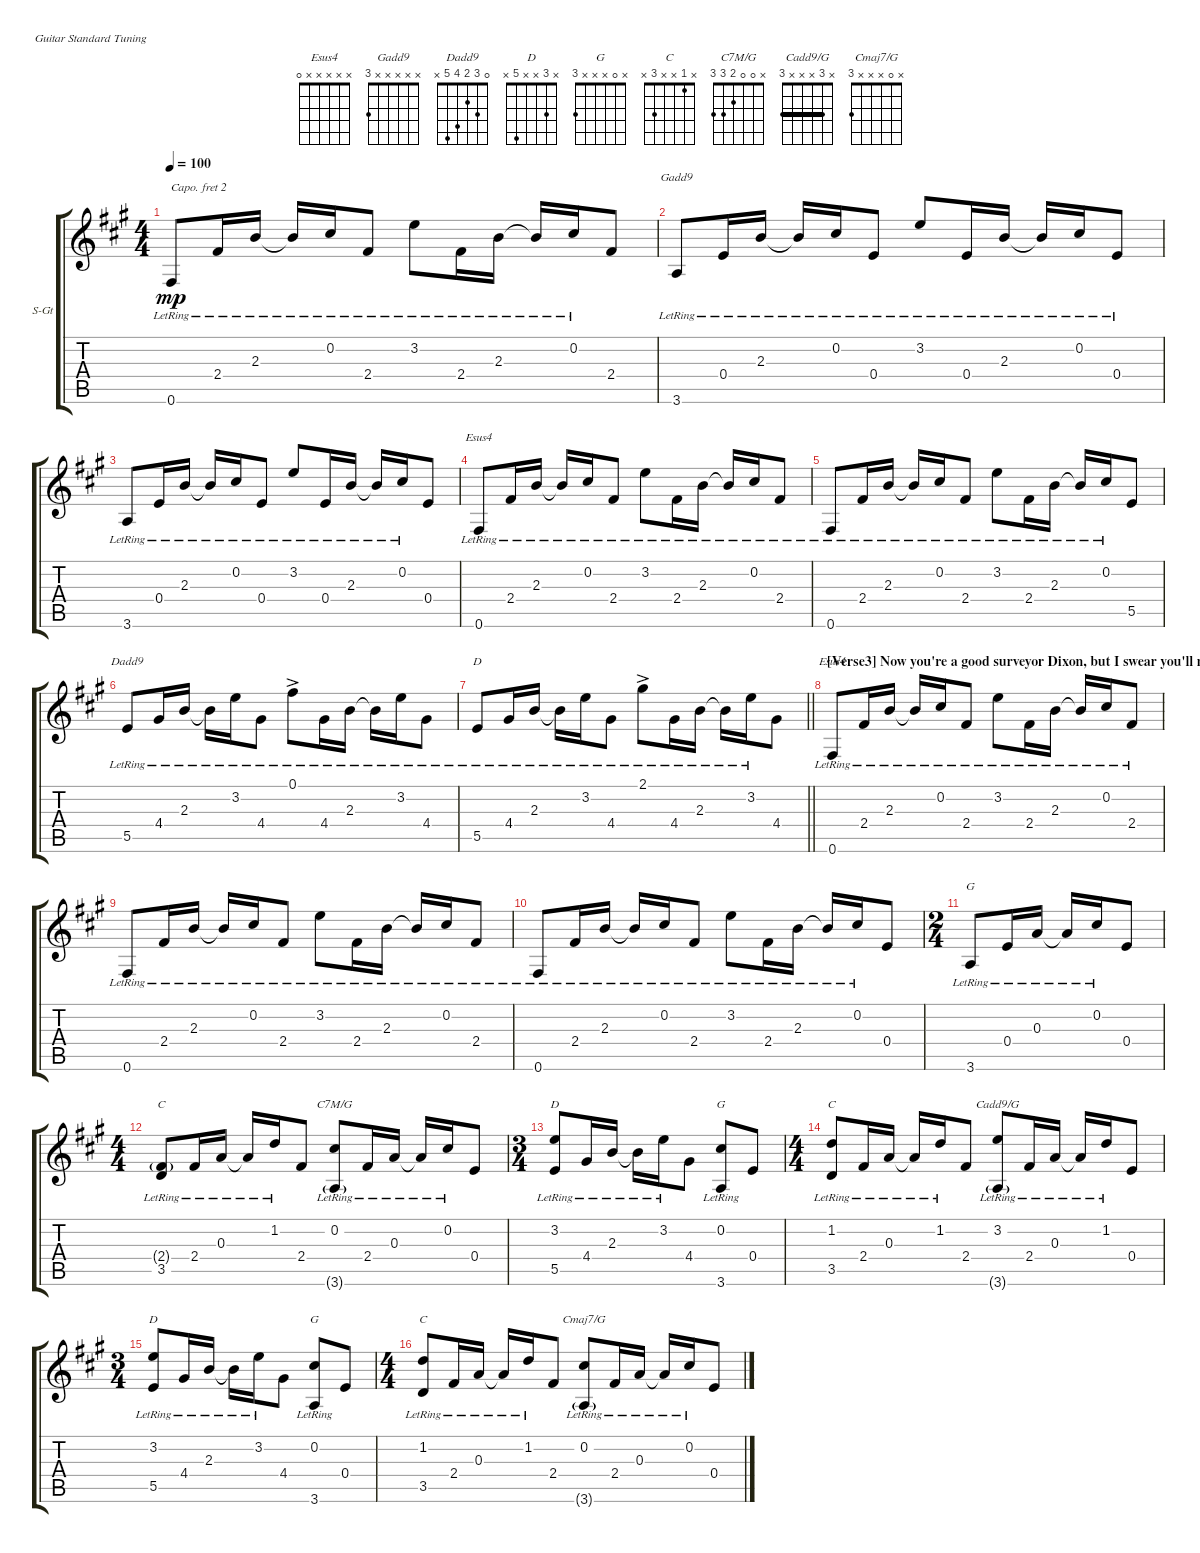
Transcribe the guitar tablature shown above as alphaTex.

\bracketExtendMode groupsimilarinstruments
\firstSystemTrackNameOrientation horizontal
\otherSystemsTrackNameOrientation horizontal
\track ("Acoustic Guitar (capo 2nd)" "S-Gt") {instrument acousticguitarsteel}
\staff {score tabs}
\capo 2
\tuning (E4 B3 G3 D3 A2 E2)
\chord ("Esus4" x x x x x 0)
\chord ("Gadd9" x x x x x 3)
\chord ("Dadd9" 0 3 2 4 5 x)
\chord ("D" x x x x 5 x)
\chord ("G" x x x x x 3)
\chord ("C" x x x x 3 x)
\chord ("C7M/G" x 0 0 2 3 3)
\chord ("D" x 3 x x 5 x)
\chord ("G" x 0 x x x 3)
\chord ("C" x 1 x x 3 x)
\chord ("Cadd9/G" x 3 x x x 3) {barre 3}
\chord ("Cmaj7/G" x 0 x x x 3)
\ts (4 4)
\tempo 100
\clef g2
\ks f#minor
0.6{lr}.8{dy mp} 2.4{lr}.16 2.3{lr}.16 2.3{lr t}.16 0.2{lr}.16 2.4{lr}.8 3.2{lr}.8 2.4{lr}.16 2.3{lr}.16 2.3{lr t}.16 0.2{lr}.16 2.4.8 |
3.6{lr}.8{ch "Gadd9"} 0.4{lr}.16 2.3{lr}.16 2.3{lr t}.16 0.2{lr}.16 0.4{lr}.8 3.2{lr}.8 0.4{lr}.16 2.3{lr}.16 2.3{lr t}.16 0.2{lr}.16 0.4{lr}.8 |
3.6{lr}.8 0.4{lr}.16 2.3{lr}.16 2.3{lr t}.16 0.2{lr}.16 0.4{lr}.8 3.2{lr}.8 0.4{lr}.16 2.3{lr}.16 2.3{lr t}.16 0.2{lr}.16 0.4.8 |
0.6{lr}.8{ch "Esus4"} 2.4{lr}.16 2.3{lr}.16 2.3{lr t}.16 0.2{lr}.16 2.4{lr}.8 3.2{lr}.8 2.4{lr}.16 2.3{lr}.16 2.3{lr t}.16 0.2{lr}.16 2.4{lr}.8 |
0.6{lr}.8 2.4{lr}.16 2.3{lr}.16 2.3{lr t}.16 0.2{lr}.16 2.4{lr}.8 3.2{lr}.8 2.4{lr}.16 2.3{lr}.16 2.3{lr t}.16 0.2{lr}.16 5.5.8 |
5.5{lr}.8{ch "Dadd9"} 4.4{lr}.16 2.3{lr}.16 2.3{lr t}.16 3.2{lr}.16 4.4{lr}.8 0.1{ac lr}.8 4.4{lr}.16 2.3{lr}.16 2.3{lr t}.16 3.2{lr}.16 4.4{lr}.8 |
\barLineRight lightlight
5.5{lr}.8{ch "D"} 4.4{lr}.16 2.3{lr}.16 2.3{lr t}.16 3.2{lr}.16 4.4{lr}.8 2.1{ac lr}.8 4.4{lr}.16 2.3{lr}.16 2.3{lr t}.16 3.2{lr}.16 4.4.8 |
\section ("" "[Verse3] Now you're a good surveyor Dixon, but I swear you'll make me mad")
0.6{lr}.8{ch "Esus4"} 2.4{lr}.16 2.3{lr}.16 2.3{lr t}.16 0.2{lr}.16 2.4{lr}.8 3.2{lr}.8 2.4{lr}.16 2.3{lr}.16 2.3{lr t}.16 0.2{lr}.16 2.4{lr}.8 |
0.6{lr}.8 2.4{lr}.16 2.3{lr}.16 2.3{lr t}.16 0.2{lr}.16 2.4{lr}.8 3.2{lr}.8 2.4{lr}.16 2.3{lr}.16 2.3{lr t}.16 0.2{lr}.16 2.4{lr}.8 |
0.6{lr}.8 2.4{lr}.16 2.3{lr}.16 2.3{lr t}.16 0.2{lr}.16 2.4{lr}.8 3.2{lr}.8 2.4{lr}.16 2.3{lr}.16 2.3{lr t}.16 0.2{lr}.16 0.4.8 |
\ts (2 4)
3.6{lr}.8{ch "G"} 0.4{lr}.16 0.3{lr}.16 0.3{lr t}.16 0.2{lr}.16 0.4.8 |
\ts (4 4)
(2.4{g lr} 3.5).8{ch "C"} 2.4{lr}.16 0.3{lr}.16 0.3{lr t}.16 1.2{lr}.16 2.4.8 (0.2{lr} 3.6{g lr}).8{ch "C7M/G"} 2.4{lr}.16 0.3{lr}.16 0.3{lr t}.16 0.2{lr}.16 0.4.8 |
\ts (3 4)
(3.2{lr} 5.5{lr}).8{ch "D"} 4.4{lr}.16 2.3{lr}.16 2.3{lr t}.16 3.2{lr}.16 4.4.8 (0.2{lr} 3.6{lr}).8{ch "G"} 0.4.8 |
\ts (4 4)
(1.2{lr} 3.5{lr}).8{ch "C"} 2.4{lr}.16 0.3{lr}.16 0.3{lr t}.16 1.2{lr}.16 2.4.8 (3.2{lr} 3.6{g lr}).8{ch "Cadd9/G"} 2.4{lr}.16 0.3{lr}.16 0.3{lr t}.16 1.2{lr}.16 0.4.8 |
\ts (3 4)
(3.2{lr} 5.5{lr}).8{ch "D"} 4.4{lr}.16 2.3{lr}.16 2.3{lr t}.16 3.2{lr}.16 4.4.8 (0.2{lr} 3.6{lr}).8{ch "G"} 0.4.8 |
\ts (4 4)
(1.2{lr} 3.5{lr}).8{ch "C"} 2.4{lr}.16 0.3{lr}.16 0.3{lr t}.16 1.2{lr}.16 2.4.8 (0.2{lr} 3.6{g lr}).8{ch "Cmaj7/G"} 2.4{lr}.16 0.3{lr}.16 0.3{lr t}.16 0.2{lr}.16 0.4.8
